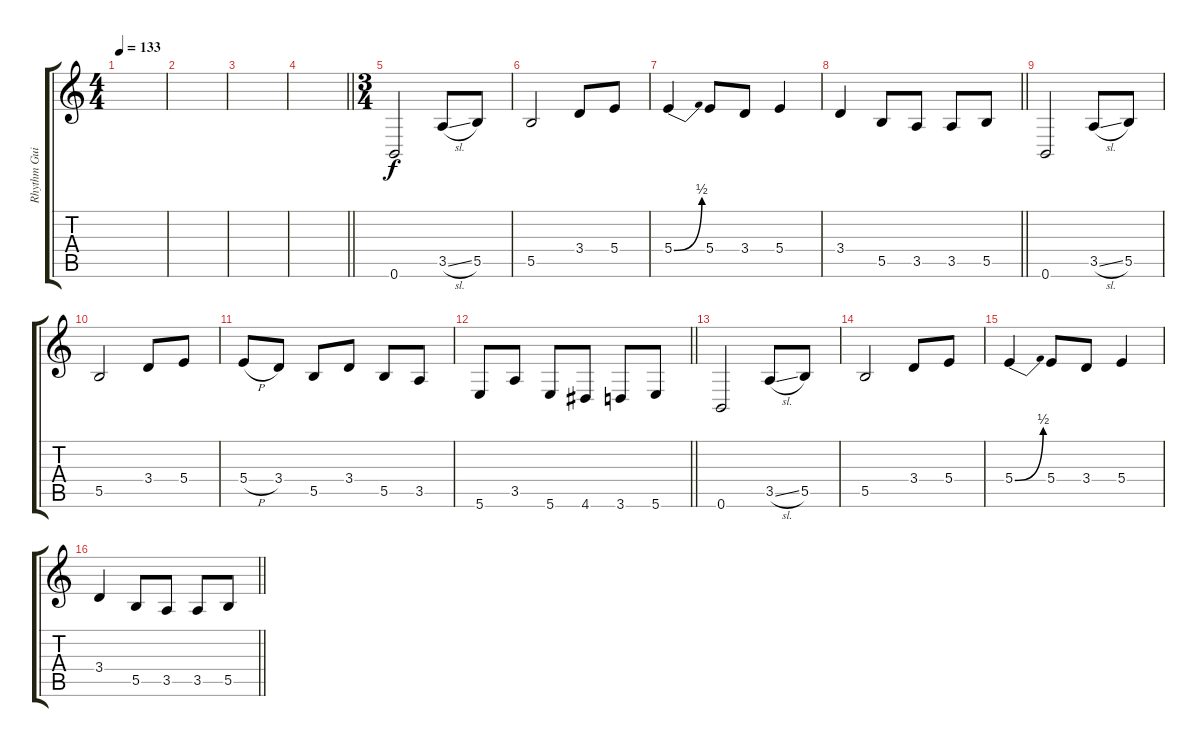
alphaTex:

\track ("Rhythm Guitar" "Rhythm Gui") {instrument distortionguitar}
\staff {score tabs}
\tuning (Db4 Ab3 E3 B2 Gb2 B1) {hide}
\ts (4 4)
\tempo 133
\clef g2
\ks c
|
|
|
\barLineRight lightlight
|
\ts (3 4)
\section ("" "")
0.6.2{balance 3} 3.5{sl}.8 5.5.8 |
5.5.2 3.4.8 5.4.8 |
5.4{be (bend 0 0 60 2)}.4 5.4.8 3.4.8 5.4.4 |
\barLineRight lightlight
3.4.4 5.5.8 3.5.8 3.5.8 5.5.8 |
0.6.2 3.5{sl}.8 5.5.8 |
5.5.2 3.4.8 5.4.8 |
5.4{h}.8 3.4.8 5.5.8 3.4.8 5.5.8 3.5.8 |
\barLineRight lightlight
5.6.8 3.5.8 5.6.8 4.6.8 3.6.8 5.6.8 |
0.6.2 3.5{sl}.8 5.5.8 |
5.5.2 3.4.8 5.4.8 |
5.4{be (bend 0 0 60 2)}.4 5.4.8 3.4.8 5.4.4 |
\barLineRight lightlight
3.4.4 5.5.8 3.5.8 3.5.8 5.5.8
